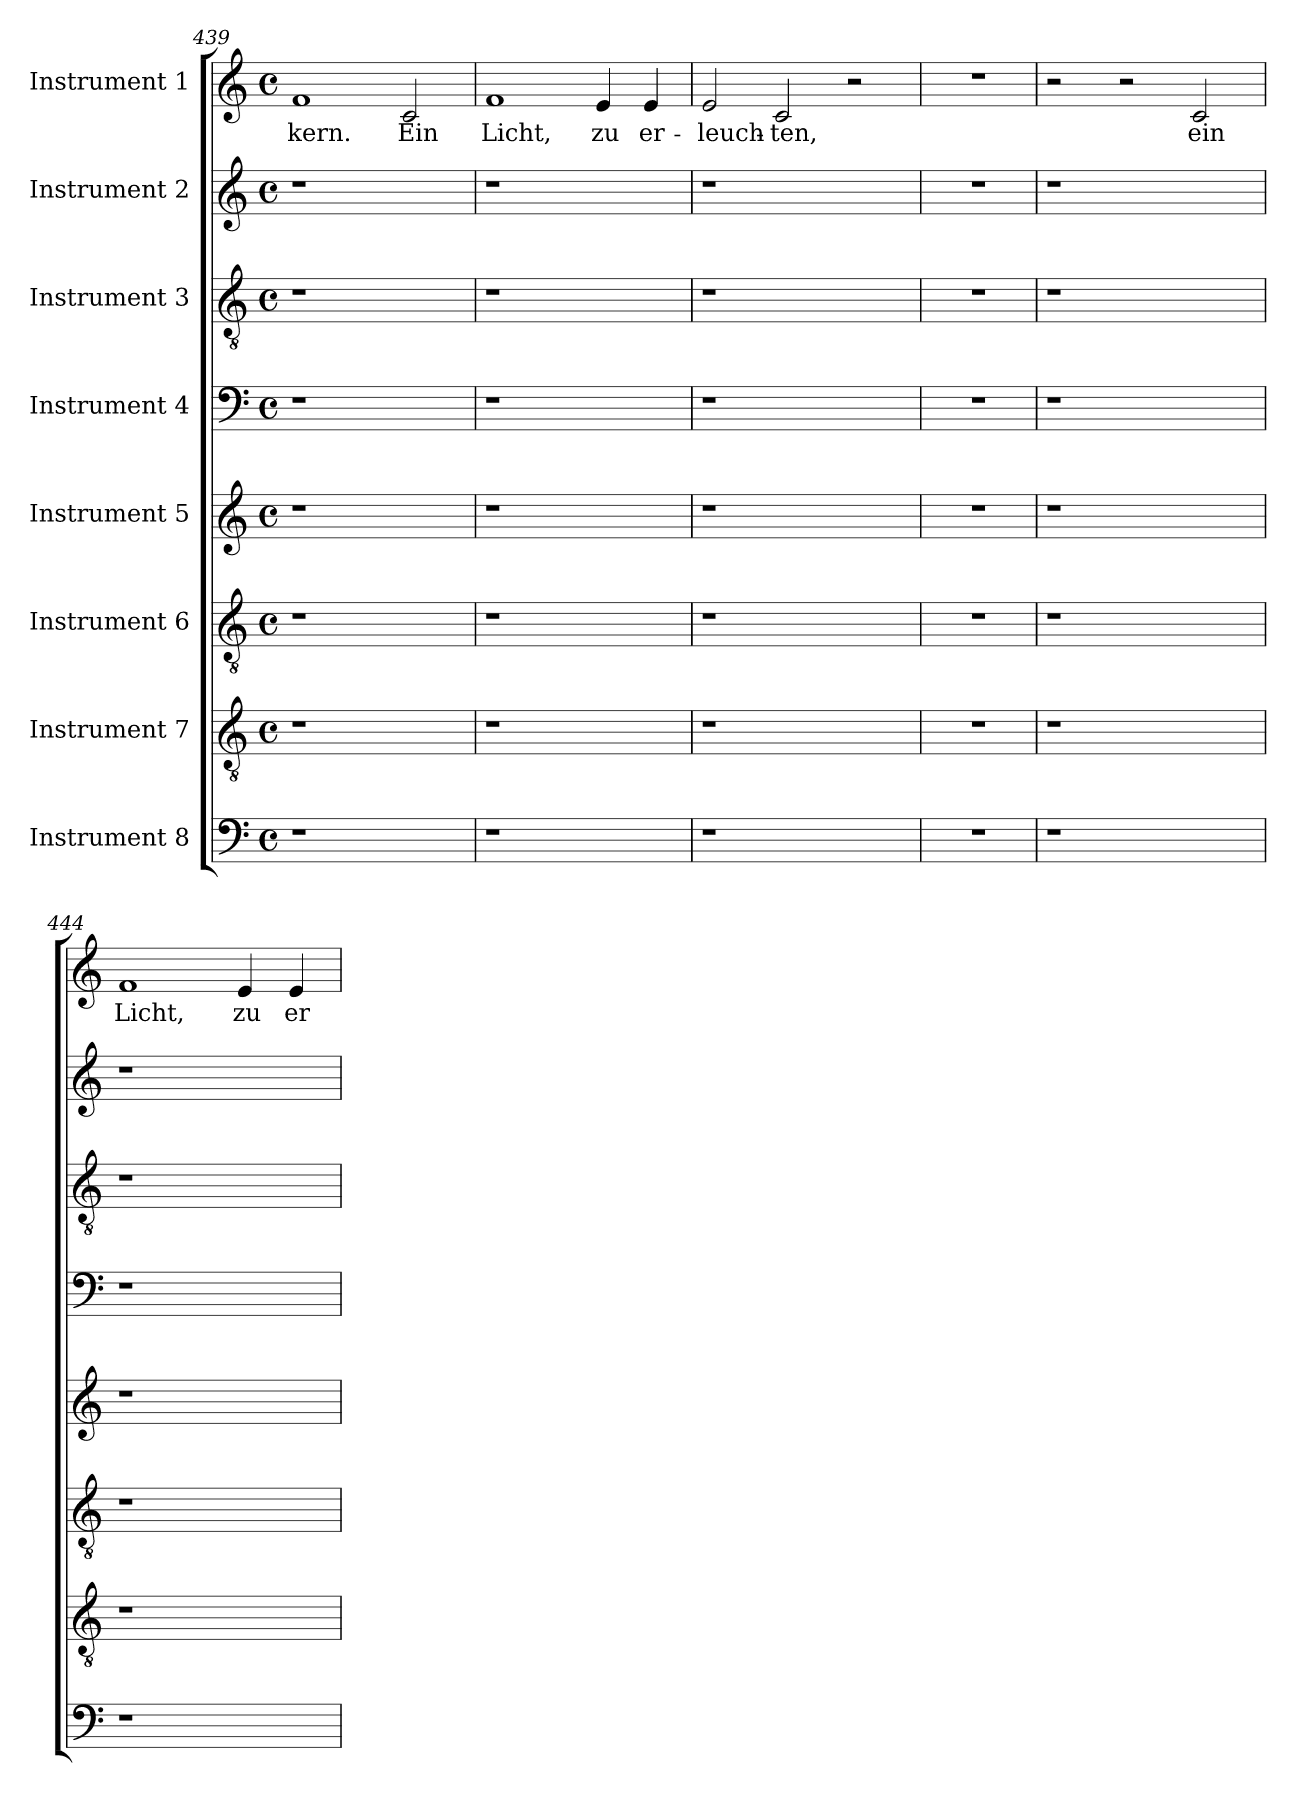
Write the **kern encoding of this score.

**kern	**kern	**kern	**kern	**kern	**kern	**kern	**kern	**text
*part8	*part7	*part6	*part5	*part4	*part3	*part2	*part1	*part1
*staff8	*staff7	*staff6	*staff5	*staff4	*staff3	*staff2	*staff1	*staff1
*I"Instrument 8	*I"Instrument 7	*I"Instrument 6	*I"Instrument 5	*I"Instrument 4	*I"Instrument 3	*I"Instrument 2	*I"Instrument 1	*
*clefF4	*clefGv2	*clefGv2	*clefG2	*clefF4	*clefGv2	*clefG2	*clefG2	*
*M4/4	*M4/4	*M4/4	*M4/4	*M4/4	*M4/4	*M4/4	*M4/4	*
*met(c)	*met(c)	*met(c)	*met(c)	*met(c)	*met(c)	*met(c)	*met(c)	*
=439	=439	=439	=439	=439	=439	=439	=439	=439
!	!	!	!	!	!	!	!	!LO:LY:b:cj
1r	1r	1r	1r	1r	1r	1r	1f	-kern.
!	!	!	!	!	!	!	!	!LO:LY:b:cj
2ryy	2ryy	2ryy	2ryy	2ryy	2ryy	2ryy	2c/	Ein
=440	=440	=440	=440	=440	=440	=440	=440	=440
!	!	!	!	!	!	!	!	!LO:LY:b:cj
1r	1r	1r	1r	1r	1r	1r	1f	Licht,
!	!	!	!	!	!	!	!	!LO:LY:b:cj
2ryy	2ryy	2ryy	2ryy	2ryy	2ryy	2ryy	4e/	zu
!	!	!	!	!	!	!	!	!LO:LY:b:cj
.	.	.	.	.	.	.	4e/	er-
=441	=441	=441	=441	=441	=441	=441	=441	=441
!	!	!	!	!	!	!	!	!LO:LY:b
1r	1r	1r	1r	1r	1r	1r	2e/	-leuch-
!	!	!	!	!	!	!	!	!LO:LY:b:rj
.	.	.	.	.	.	.	2c/	-ten,
2ryy	2ryy	2ryy	2ryy	2ryy	2ryy	2ryy	2r	.
!!LO:PB:g=z
=442	=442	=442	=442	=442	=442	=442	=442	=442
1r	1r	1r	1r	1r	1r	1r	1r	.
=443	=443	=443	=443	=443	=443	=443	=443	=443
1r	1r	1r	1r	1r	1r	1r	2r	.
.	.	.	.	.	.	.	2r	.
!	!	!	!	!	!	!	!	!LO:LY:b:cj
2ryy	2ryy	2ryy	2ryy	2ryy	2ryy	2ryy	2c/	ein
=444	=444	=444	=444	=444	=444	=444	=444	=444
!	!	!	!	!	!	!	!	!LO:LY:b:cj
1r	1r	1r	1r	1r	1r	1r	1f	Licht,
!	!	!	!	!	!	!	!	!LO:LY:b:cj
2ryy	2ryy	2ryy	2ryy	2ryy	2ryy	2ryy	4e/	zu
!	!	!	!	!	!	!	!	!LO:LY:b:cj
.	.	.	.	.	.	.	4e/	er-
=	=	=	=	=	=	=	=	=
*-	*-	*-	*-	*-	*-	*-	*-	*-
